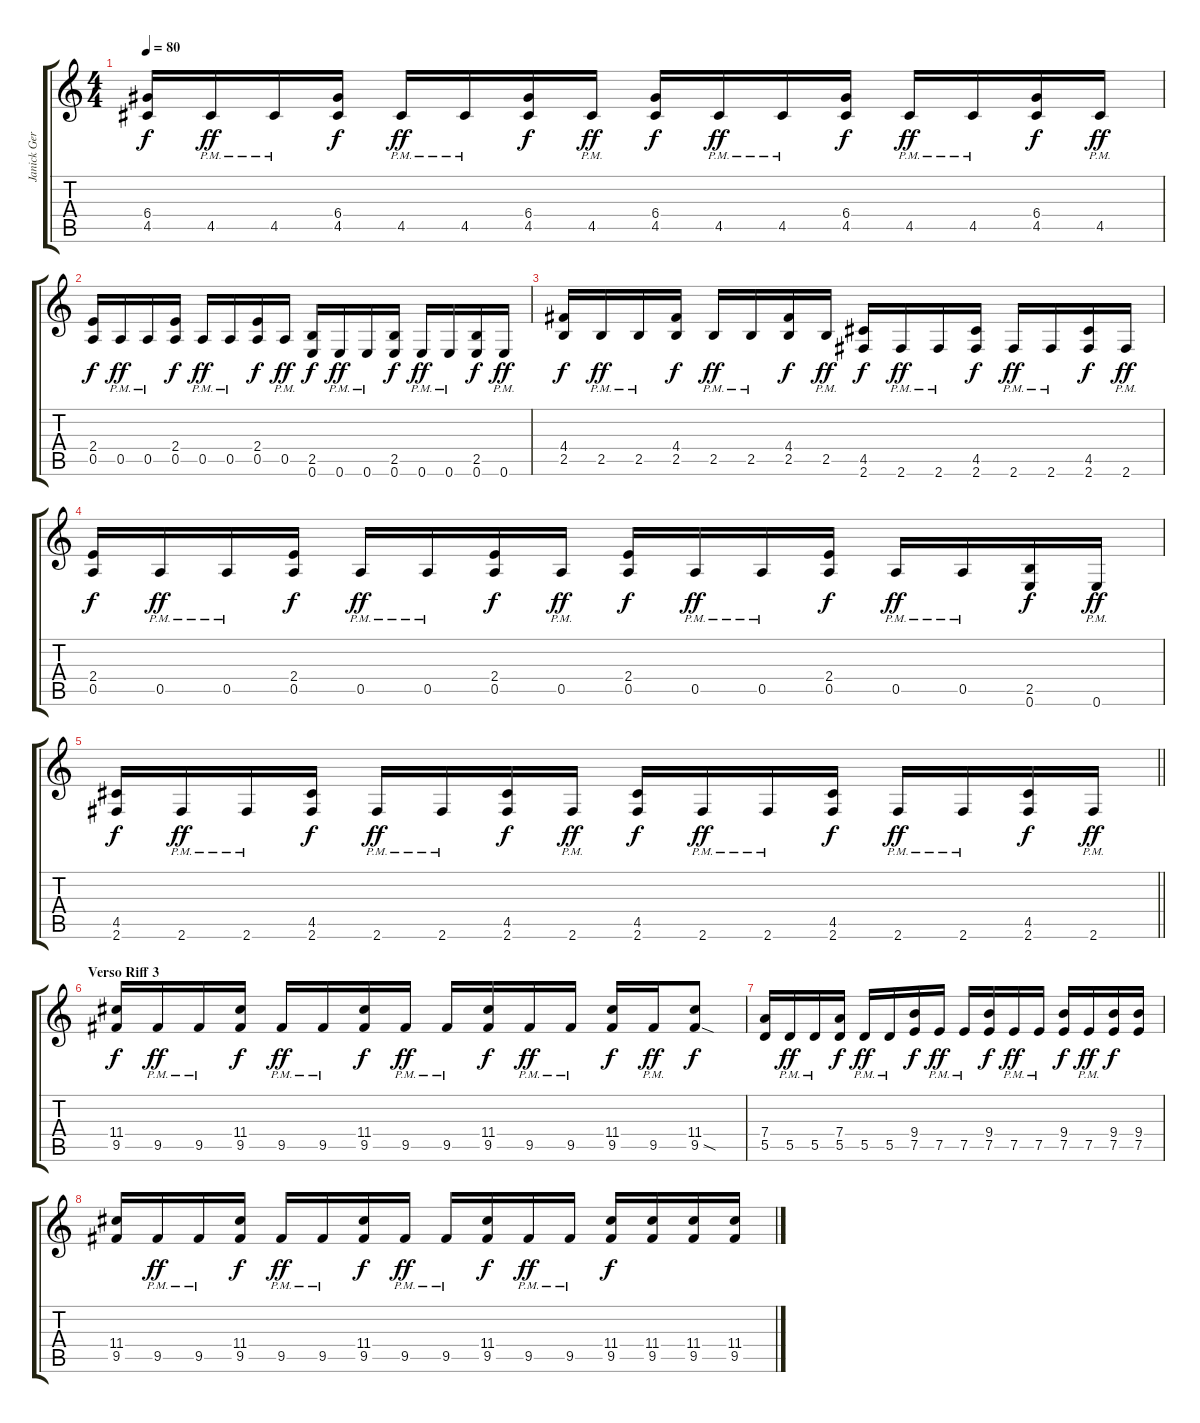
\track ("Janick Gers" "Janick Ger") {instrument overdrivenguitar}
\staff {score tabs}
\tuning (E4 B3 G3 D3 A2 E2) {hide}
\ts (4 4)
\tempo 80
\clef g2
\ks c
(6.4 4.5).16{dy f} 4.5{pm}.16{dy ff} 4.5{pm}.16 (6.4 4.5).16{dy f} 4.5{pm}.16{dy ff} 4.5{pm}.16 (6.4 4.5).16{dy f} 4.5{pm}.16{dy ff} (6.4 4.5).16{dy f} 4.5{pm}.16{dy ff} 4.5{pm}.16 (6.4 4.5).16{dy f} 4.5{pm}.16{dy ff} 4.5{pm}.16 (6.4 4.5).16{dy f} 4.5{pm}.16{dy ff} |
(2.4 0.5).16{dy f} 0.5{pm}.16{dy ff} 0.5{pm}.16 (2.4 0.5).16{dy f} 0.5{pm}.16{dy ff} 0.5{pm}.16 (2.4 0.5).16{dy f} 0.5{pm}.16{dy ff} (2.5 0.6).16{dy f} 0.6{pm}.16{dy ff} 0.6{pm}.16 (2.5 0.6).16{dy f} 0.6{pm}.16{dy ff} 0.6{pm}.16 (2.5 0.6).16{dy f} 0.6{pm}.16{dy ff} |
(4.4 2.5).16{dy f} 2.5{pm}.16{dy ff} 2.5{pm}.16 (4.4 2.5).16{dy f} 2.5{pm}.16{dy ff} 2.5{pm}.16 (4.4 2.5).16{dy f} 2.5{pm}.16{dy ff} (4.5 2.6).16{dy f} 2.6{pm}.16{dy ff} 2.6{pm}.16 (4.5 2.6).16{dy f} 2.6{pm}.16{dy ff} 2.6{pm}.16 (4.5 2.6).16{dy f} 2.6{pm}.16{dy ff} |
(2.4 0.5).16{dy f} 0.5{pm}.16{dy ff} 0.5{pm}.16 (2.4 0.5).16{dy f} 0.5{pm}.16{dy ff} 0.5{pm}.16 (2.4 0.5).16{dy f} 0.5{pm}.16{dy ff} (2.4 0.5).16{dy f} 0.5{pm}.16{dy ff} 0.5{pm}.16 (2.4 0.5).16{dy f} 0.5{pm}.16{dy ff} 0.5{pm}.16 (2.5 0.6).16{dy f} 0.6{pm}.16{dy ff} |
\barLineRight lightlight
(4.5 2.6).16{dy f} 2.6{pm}.16{dy ff} 2.6{pm}.16 (4.5 2.6).16{dy f} 2.6{pm}.16{dy ff} 2.6{pm}.16 (4.5 2.6).16{dy f} 2.6{pm}.16{dy ff} (4.5 2.6).16{dy f} 2.6{pm}.16{dy ff} 2.6{pm}.16 (4.5 2.6).16{dy f} 2.6{pm}.16{dy ff} 2.6{pm}.16 (4.5 2.6).16{dy f} 2.6{pm}.16{dy ff} |
\section ("" "Verso Riff 3")
(11.4 9.5).16{dy f} 9.5{pm}.16{dy ff} 9.5{pm}.16 (11.4 9.5).16{dy f} 9.5{pm}.16{dy ff} 9.5{pm}.16 (11.4 9.5).16{dy f} 9.5{pm}.16{dy ff} 9.5{pm}.16 (11.4 9.5).16{dy f} 9.5{pm}.16{dy ff} 9.5{pm}.16 (11.4 9.5).16{dy f} 9.5{pm}.16{dy ff} (11.4 9.5{sod}).8{dy f} |
(7.4 5.5).16 5.5{pm}.16{dy ff} 5.5{pm}.16 (7.4 5.5).16{dy f} 5.5{pm}.16{dy ff} 5.5{pm}.16 (9.4 7.5).16{dy f} 7.5{pm}.16{dy ff} 7.5{pm}.16 (9.4 7.5).16{dy f} 7.5{pm}.16{dy ff} 7.5{pm}.16 (9.4 7.5).16{dy f} 7.5{pm}.16{dy ff} (9.4 7.5).16{dy f} (9.4 7.5).16 |
(11.4 9.5).16 9.5{pm}.16{dy ff} 9.5{pm}.16 (11.4 9.5).16{dy f} 9.5{pm}.16{dy ff} 9.5{pm}.16 (11.4 9.5).16{dy f} 9.5{pm}.16{dy ff} 9.5{pm}.16 (11.4 9.5).16{dy f} 9.5{pm}.16{dy ff} 9.5{pm}.16 (11.4 9.5).16{dy f} (11.4 9.5).16 (11.4 9.5).16 (11.4 9.5).16
